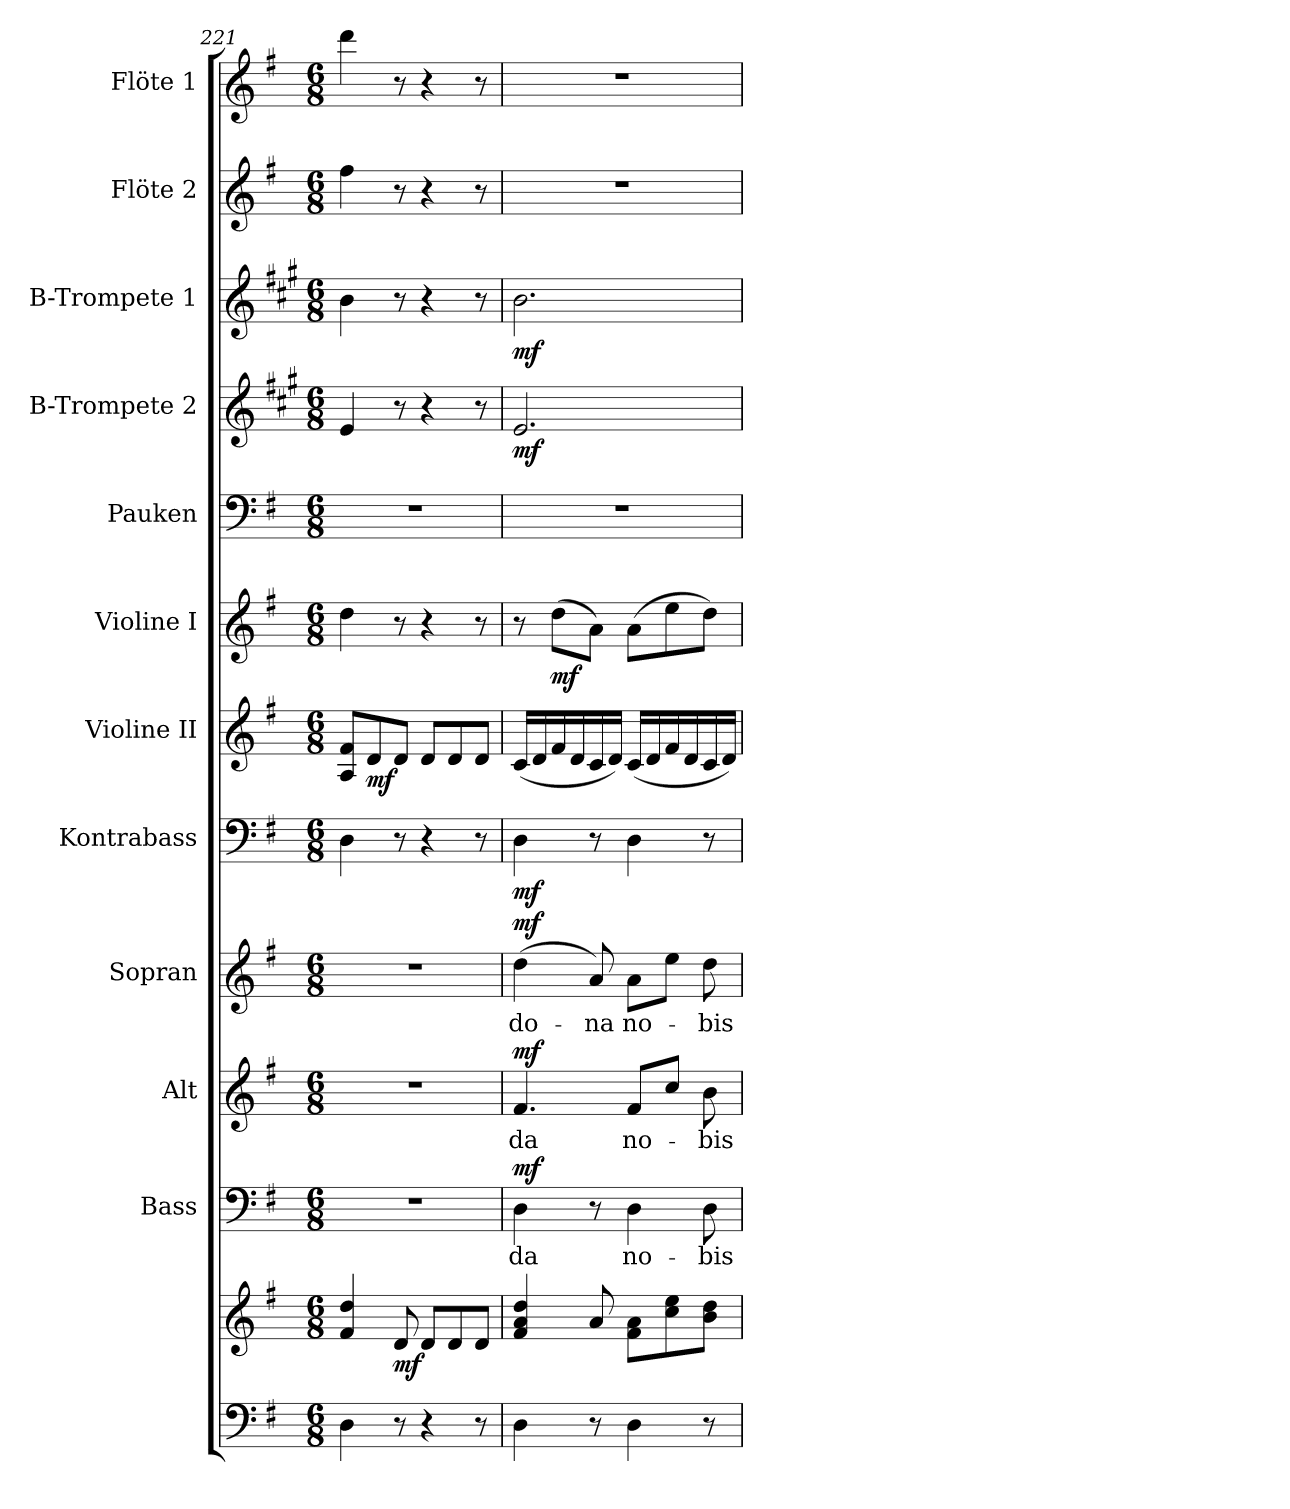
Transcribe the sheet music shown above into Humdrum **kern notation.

**kern	**kern	**dynam	**kern	**text	**dynam	**kern	**text	**dynam	**kern	**text	**dynam	**kern	**dynam	**kern	**dynam	**kern	**dynam	**kern	**kern	**dynam	**kern	**dynam	**kern	**kern
*part12	*part12	*part12	*part11	*part11	*part11	*part10	*part10	*part10	*part9	*part9	*part9	*part8	*part8	*part7	*part7	*part6	*part6	*part5	*part4	*part4	*part3	*part3	*part2	*part1
*staff13	*staff12	*staff12/13	*staff11	*staff11	*staff11	*staff10	*staff10	*staff10	*staff9	*staff9	*staff9	*staff8	*staff8	*staff7	*staff7	*staff6	*staff6	*staff5	*staff4	*staff4	*staff3	*staff3	*staff2	*staff1
*	*	*	*I"Bass	*	*	*I"Alt	*	*	*I"Sopran	*	*	*I"Kontrabass	*	*I"Violine II	*	*I"Violine I	*	*I"Pauken	*I"B-Trompete 2	*	*I"B-Trompete 1	*	*I"Flöte 2	*I"Flöte 1
*	*	*	*I'B.	*	*	*I'A.	*	*	*I'S.	*	*	*I'Kb.	*	*I'Vl. II	*	*I'Vl. I	*	*I'Pk.	*I'B Trp. 2	*	*I'B Trp. 1	*	*I'Fl. 2	*I'Fl. 1
*clefF4	*clefG2	*	*clefF4	*	*	*clefG2	*	*	*clefG2	*	*	*clefF4	*	*clefG2	*	*clefG2	*	*clefF4	*clefG2	*	*clefG2	*	*clefG2	*clefG2
*	*	*	*	*	*	*	*	*	*	*	*	*ITrd7c12	*	*	*	*	*	*	*ITrd1c2	*	*ITrd1c2	*	*	*
*k[f#]	*k[f#]	*	*k[f#]	*	*	*k[f#]	*	*	*k[f#]	*	*	*k[f#]	*	*k[f#]	*	*k[f#]	*	*k[f#]	*k[f#]	*	*k[f#]	*	*k[f#]	*k[f#]
*G:	*G:	*	*G:	*	*	*G:	*	*	*G:	*	*	*G:	*	*G:	*	*G:	*	*G:	*G:	*	*G:	*	*G:	*G:
*M6/8	*M6/8	*	*M6/8	*	*	*M6/8	*	*	*M6/8	*	*	*M6/8	*	*M6/8	*	*M6/8	*	*M6/8	*M6/8	*	*M6/8	*	*M6/8	*M6/8
=221	=221	=221	=221	=221	=221	=221	=221	=221	=221	=221	=221	=221	=221	=221	=221	=221	=221	=221	=221	=221	=221	=221	=221	=221
4D\	4f#/ 4dd/	.	2.r	.	.	2.r	.	.	2.r	.	.	4DD\	.	8A/ 8f#/L	.	4dd\	.	2.r	4d/	.	4a\	.	4ff#\	4ddd\
!	!	!	!	!	!	!	!	!	!	!	!	!	!	!	!LO:DY:b	!	!	!	!	!	!	!	!	!
.	.	.	.	.	.	.	.	.	.	.	.	.	.	8d/	mf	.	.	.	.	.	.	.	.	.
!	!	!LO:DY:b	!	!	!	!	!	!	!	!	!	!	!	!	!	!	!	!	!	!	!	!	!	!
8r	8d/	mf	.	.	.	.	.	.	.	.	.	8r	.	8d/J	.	8r	.	.	8r	.	8r	.	8r	8r
4r	8d/L	.	.	.	.	.	.	.	.	.	.	4r	.	8d/L	.	4r	.	.	4r	.	4r	.	4r	4r
.	8d/	.	.	.	.	.	.	.	.	.	.	.	.	8d/	.	.	.	.	.	.	.	.	.	.
8r	8d/J	.	.	.	.	.	.	.	.	.	.	8r	.	8d/J	.	8r	.	.	8r	.	8r	.	8r	8r
=222	=222	=222	=222	=222	=222	=222	=222	=222	=222	=222	=222	=222	=222	=222	=222	=222	=222	=222	=222	=222	=222	=222	=222	=222
!	!	!	!	!LO:LY:b	!LO:DY:a	!	!LO:LY:b	!LO:DY:a	!	!LO:LY:b	!LO:DY:a	!	!LO:DY:b	!	!	!	!	!	!	!LO:DY:b	!	!LO:DY:b	!	!
4D\	4f#/ 4a/ 4dd/	.	4D\	da	mf	4.f#/	da	mf	(>4dd\	do-	mf	4DD\	mf	(<16c/LL	.	8r	.	2.r	2.d/	mf	2.a\	mf	2.r	2.r
.	.	.	.	.	.	.	.	.	.	.	.	.	.	16d/	.	.	.	.	.	.	.	.	.	.
!	!	!	!	!	!	!	!	!	!	!	!	!	!	!	!	!	!LO:DY:b	!	!	!	!	!	!	!
.	.	.	.	.	.	.	.	.	.	.	.	.	.	16f#/	.	(>8dd\L	mf	.	.	.	.	.	.	.
.	.	.	.	.	.	.	.	.	.	.	.	.	.	16d/	.	.	.	.	.	.	.	.	.	.
!	!	!	!	!	!	!	!	!	!	!LO:LY:b	!	!	!	!	!	!	!	!	!	!	!	!	!	!
8r	8a/	.	8r	.	.	.	.	.	8a/)	-na	.	8r	.	16c/	.	8a\J)	.	.	.	.	.	.	.	.
.	.	.	.	.	.	.	.	.	.	.	.	.	.	16d/JJ)	.	.	.	.	.	.	.	.	.	.
!	!	!	!	!LO:LY:b	!	!	!LO:LY:b	!	!	!LO:LY:b	!	!	!	!	!	!	!	!	!	!	!	!	!	!
4D\	8f#\ 8a\L	.	4D\	no-	.	8f#/L	no-	.	8a\L	no-	.	4DD\	.	(<16c/LL	.	(>8a\L	.	.	.	.	.	.	.	.
.	.	.	.	.	.	.	.	.	.	.	.	.	.	16d/	.	.	.	.	.	.	.	.	.	.
.	8cc\ 8ee\	.	.	.	.	8cc/J	.	.	8ee\J	.	.	.	.	16f#/	.	8ee\	.	.	.	.	.	.	.	.
.	.	.	.	.	.	.	.	.	.	.	.	.	.	16d/	.	.	.	.	.	.	.	.	.	.
!	!	!	!	!LO:LY:b	!	!	!LO:LY:b	!	!	!LO:LY:b	!	!	!	!	!	!	!	!	!	!	!	!	!	!
8r	8b\ 8dd\J	.	8D\	-bis	.	8b\	-bis	.	8dd\	-bis	.	8r	.	16c/	.	8dd\J)	.	.	.	.	.	.	.	.
.	.	.	.	.	.	.	.	.	.	.	.	.	.	16d/JJ)	.	.	.	.	.	.	.	.	.	.
=	=	=	=	=	=	=	=	=	=	=	=	=	=	=	=	=	=	=	=	=	=	=	=	=
*-	*-	*-	*-	*-	*-	*-	*-	*-	*-	*-	*-	*-	*-	*-	*-	*-	*-	*-	*-	*-	*-	*-	*-	*-
